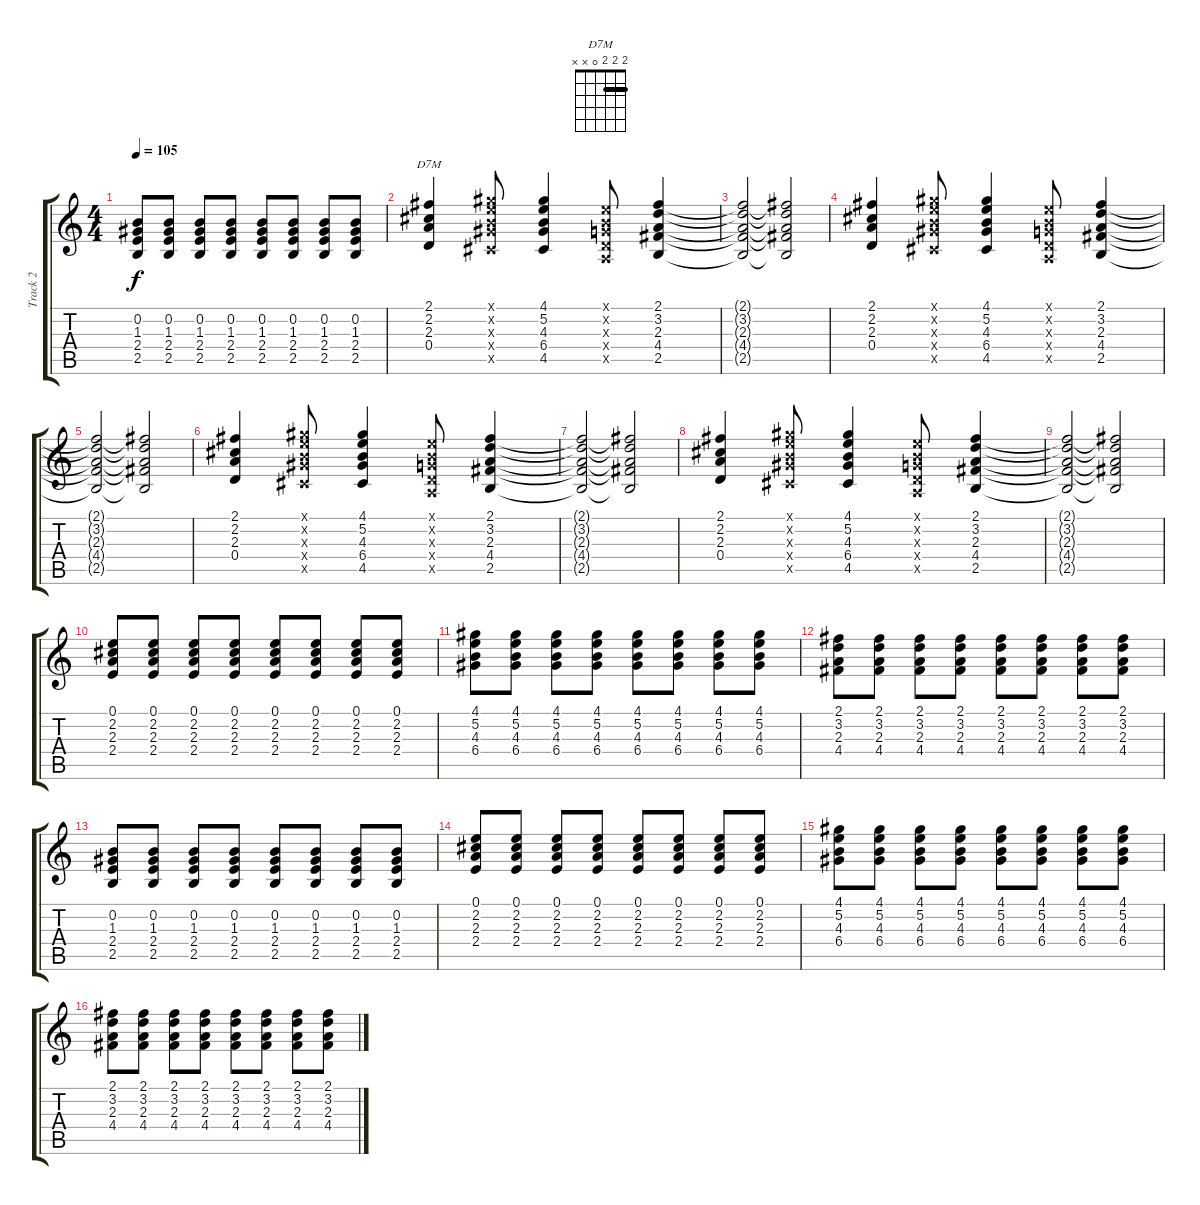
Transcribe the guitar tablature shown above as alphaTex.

\track ("Track 2" "Track 2") {instrument electricguitarjazz}
\staff {score tabs}
\tuning (E4 B3 G3 D3 A2 E2) {hide}
\chord ("D7M" 2 2 2 0 x x) {barre 2}
\ts (4 4)
\tempo 105
\clef g2
\ks c
(0.2 1.3 2.4 2.5).8{dy f} (0.2 1.3 2.4 2.5).8 (0.2 1.3 2.4 2.5).8 (0.2 1.3 2.4 2.5).8 (0.2 1.3 2.4 2.5).8 (0.2 1.3 2.4 2.5).8 (0.2 1.3 2.4 2.5).8 (0.2 1.3 2.4 2.5).8 |
(2.1 2.2 2.3 0.4).4{ch "D7M"} (4.1{x} 5.2{x} 4.3{x} 6.4{x} 4.5{x}).8 (4.1 5.2 4.3 6.4 4.5).4 (0.1{x} 0.2{x} 0.3{x} 0.4{x} 0.5{x}).8 (2.1 3.2 2.3 4.4 2.5).4 |
(2.1{t} 3.2{t} 2.3{t} 4.4{t} 2.5{t}).2 (2.1{t} 3.2{t} 2.3{t} 4.4{t} 2.5{t}).2 |
(2.1 2.2 2.3 0.4).4 (4.1{x} 5.2{x} 4.3{x} 6.4{x} 4.5{x}).8 (4.1 5.2 4.3 6.4 4.5).4 (0.1{x} 0.2{x} 0.3{x} 0.4{x} 0.5{x}).8 (2.1 3.2 2.3 4.4 2.5).4 |
(2.1{t} 3.2{t} 2.3{t} 4.4{t} 2.5{t}).2 (2.1{t} 3.2{t} 2.3{t} 4.4{t} 2.5{t}).2 |
(2.1 2.2 2.3 0.4).4 (4.1{x} 5.2{x} 4.3{x} 6.4{x} 4.5{x}).8 (4.1 5.2 4.3 6.4 4.5).4 (0.1{x} 0.2{x} 0.3{x} 0.4{x} 0.5{x}).8 (2.1 3.2 2.3 4.4 2.5).4 |
(2.1{t} 3.2{t} 2.3{t} 4.4{t} 2.5{t}).2 (2.1{t} 3.2{t} 2.3{t} 4.4{t} 2.5{t}).2 |
(2.1 2.2 2.3 0.4).4 (4.1{x} 5.2{x} 4.3{x} 6.4{x} 4.5{x}).8 (4.1 5.2 4.3 6.4 4.5).4 (0.1{x} 0.2{x} 0.3{x} 0.4{x} 0.5{x}).8 (2.1 3.2 2.3 4.4 2.5).4 |
(2.1{t} 3.2{t} 2.3{t} 4.4{t} 2.5{t}).2 (2.1{t} 3.2{t} 2.3{t} 4.4{t} 2.5{t}).2 |
(0.1 2.2 2.3 2.4).8 (0.1 2.2 2.3 2.4).8 (0.1 2.2 2.3 2.4).8 (0.1 2.2 2.3 2.4).8 (0.1 2.2 2.3 2.4).8 (0.1 2.2 2.3 2.4).8 (0.1 2.2 2.3 2.4).8 (0.1 2.2 2.3 2.4).8 |
(4.1 5.2 4.3 6.4).8 (4.1 5.2 4.3 6.4).8 (4.1 5.2 4.3 6.4).8 (4.1 5.2 4.3 6.4).8 (4.1 5.2 4.3 6.4).8 (4.1 5.2 4.3 6.4).8 (4.1 5.2 4.3 6.4).8 (4.1 5.2 4.3 6.4).8 |
(2.1 3.2 2.3 4.4).8 (2.1 3.2 2.3 4.4).8 (2.1 3.2 2.3 4.4).8 (2.1 3.2 2.3 4.4).8 (2.1 3.2 2.3 4.4).8 (2.1 3.2 2.3 4.4).8 (2.1 3.2 2.3 4.4).8 (2.1 3.2 2.3 4.4).8 |
(0.2 1.3 2.4 2.5).8 (0.2 1.3 2.4 2.5).8 (0.2 1.3 2.4 2.5).8 (0.2 1.3 2.4 2.5).8 (0.2 1.3 2.4 2.5).8 (0.2 1.3 2.4 2.5).8 (0.2 1.3 2.4 2.5).8 (0.2 1.3 2.4 2.5).8 |
(0.1 2.2 2.3 2.4).8 (0.1 2.2 2.3 2.4).8 (0.1 2.2 2.3 2.4).8 (0.1 2.2 2.3 2.4).8 (0.1 2.2 2.3 2.4).8 (0.1 2.2 2.3 2.4).8 (0.1 2.2 2.3 2.4).8 (0.1 2.2 2.3 2.4).8 |
(4.1 5.2 4.3 6.4).8 (4.1 5.2 4.3 6.4).8 (4.1 5.2 4.3 6.4).8 (4.1 5.2 4.3 6.4).8 (4.1 5.2 4.3 6.4).8 (4.1 5.2 4.3 6.4).8 (4.1 5.2 4.3 6.4).8 (4.1 5.2 4.3 6.4).8 |
(2.1 3.2 2.3 4.4).8 (2.1 3.2 2.3 4.4).8 (2.1 3.2 2.3 4.4).8 (2.1 3.2 2.3 4.4).8 (2.1 3.2 2.3 4.4).8 (2.1 3.2 2.3 4.4).8 (2.1 3.2 2.3 4.4).8 (2.1 3.2 2.3 4.4).8
